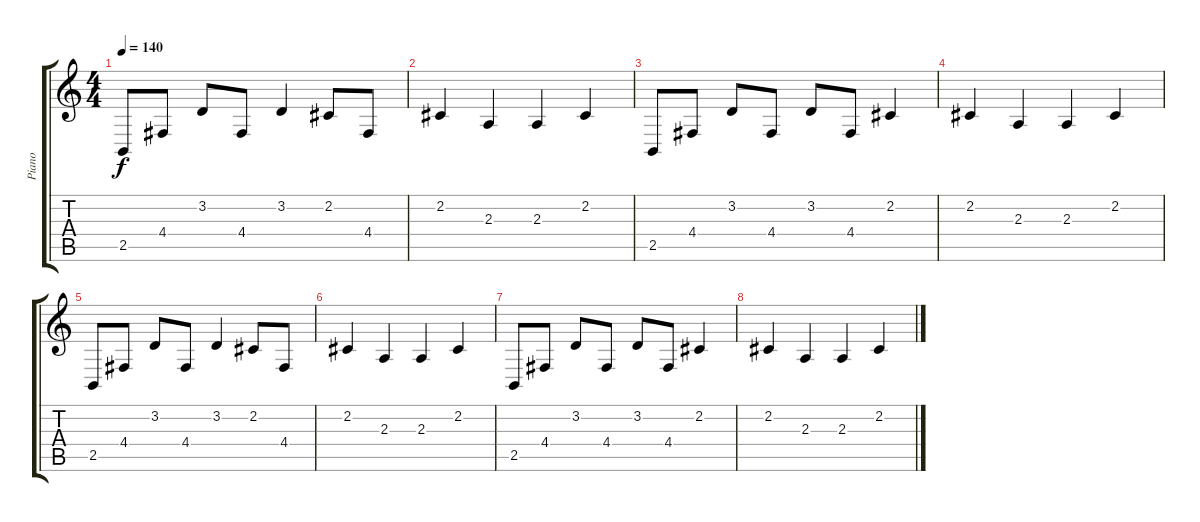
\track ("Piano" "Piano") {instrument acousticgrandpiano}
\staff {score tabs}
\tuning (E4 B3 G3 D3 A2 E2) {hide}
\ts (4 4)
\tempo 140
\clef g2
\ks c
2.5.8{dy f} 4.4.8 3.2.8 4.4.8 3.2.4 2.2.8 4.4.8 |
2.2.4{volume 14} 2.3.4 2.3.4 2.2.4 |
2.5.8{volume 12} 4.4.8 3.2.8 4.4.8 3.2.8 4.4.8 2.2.4 |
2.2.4{volume 10} 2.3.4 2.3.4 2.2.4 |
2.5.8{volume 8} 4.4.8 3.2.8 4.4.8 3.2.4 2.2.8 4.4.8 |
2.2.4{volume 6} 2.3.4 2.3.4 2.2.4 |
2.5.8{volume 4} 4.4.8 3.2.8 4.4.8 3.2.8 4.4.8 2.2.4 |
2.2.4{volume 2} 2.3.4 2.3.4 2.2.4
